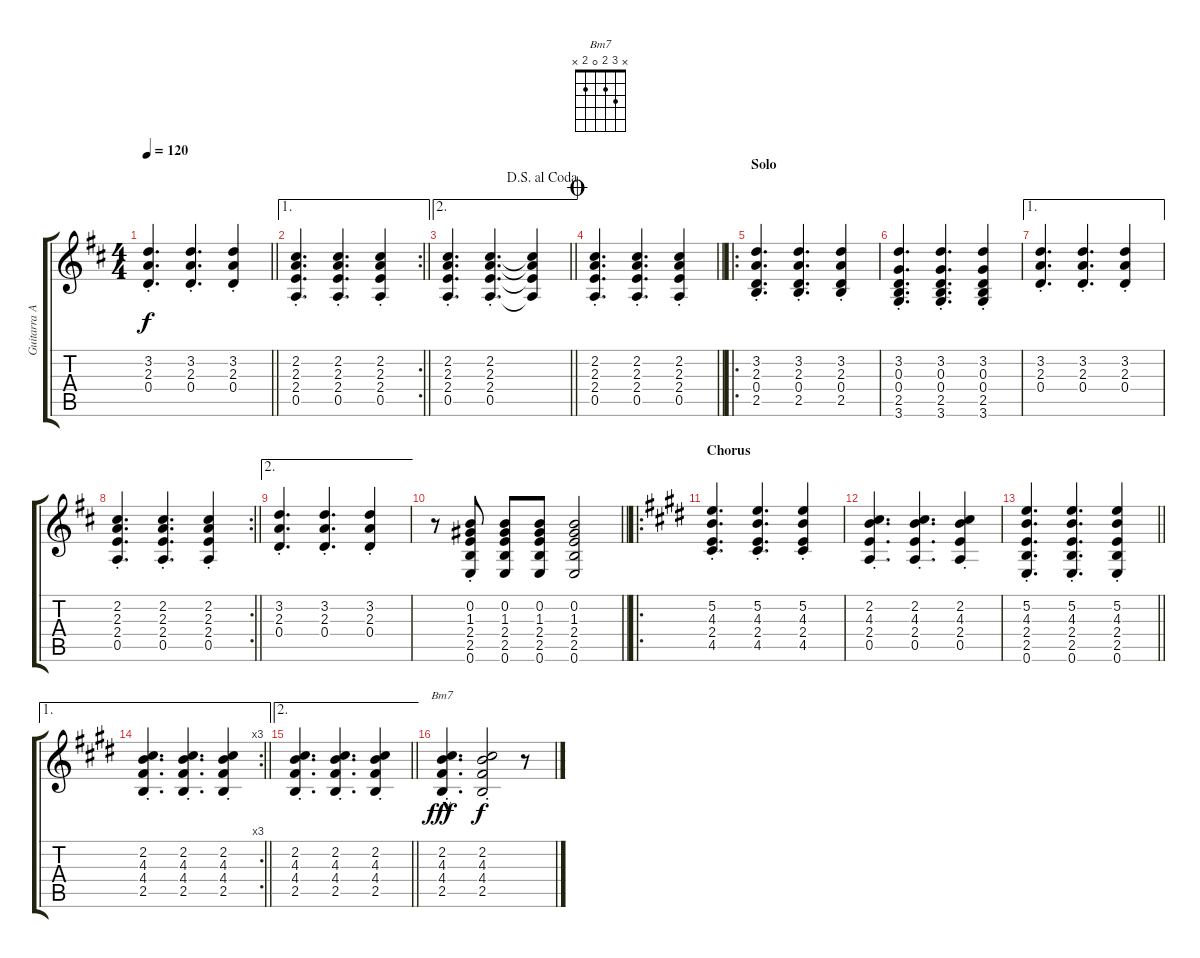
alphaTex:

\track ("Guitarra Acústica" "Guitarra A") {instrument acousticguitarsteel}
\staff {score tabs}
\tuning (E4 B3 G3 D3 A2 E2) {hide}
\chord ("Bm7" x 3 2 0 2 x)
\ts (4 4)
\tempo 120
\clef g2
\barLineRight lightlight
\ks bminor
(3.2{st} 2.3{st} 0.4{st}).4{d dy f} (3.2{st} 2.3{st} 0.4{st}).4{d} (3.2{st} 2.3{st} 0.4{st}).4 |
\ae 1
\rc 2
\barLineRight lightlight
(2.2{st} 2.3{st} 2.4{st} 0.5{st}).4{d} (2.2{st} 2.3{st} 2.4{st} 0.5{st}).4{d} (2.2{st} 2.3{st} 2.4{st} 0.5{st}).4 |
\ae 2
\jump dalsegnoalcoda
\barLineRight lightlight
(2.2{st} 2.3{st} 2.4{st} 0.5{st}).4{d} (2.2{st} 2.3{st} 2.4{st} 0.5{st}).4{d} (2.2{t} 2.3{t} 2.4{t} 0.5{t}).4 |
\jump coda
\barLineRight lightlight
(2.2{st} 2.3{st} 2.4{st} 0.5{st}).4{d} (2.2{st} 2.3{st} 2.4{st} 0.5{st}).4{d} (2.2{st} 2.3{st} 2.4{st} 0.5{st}).4 |
\ro
\section ("" "Solo")
(3.2{st} 2.3{st} 0.4{st} 2.5{st}).4{d} (3.2{st} 2.3{st} 0.4{st} 2.5{st}).4{d} (3.2{st} 2.3{st} 0.4{st} 2.5{st}).4 |
(3.2{st} 0.3{st} 0.4{st} 2.5{st} 3.6{st}).4{d} (3.2{st} 0.3{st} 0.4{st} 2.5{st} 3.6{st}).4{d} (3.2{st} 0.3{st} 0.4{st} 2.5{st} 3.6{st}).4 |
\ae 1
(3.2{st} 2.3{st} 0.4{st}).4{d} (3.2{st} 2.3{st} 0.4{st}).4{d} (3.2{st} 2.3{st} 0.4{st}).4 |
\rc 2
\barLineRight lightlight
(2.2{st} 2.3{st} 2.4{st} 0.5{st}).4{d} (2.2{st} 2.3{st} 2.4{st} 0.5{st}).4{d} (2.2{st} 2.3{st} 2.4{st} 0.5{st}).4 |
\ae 2
(3.2{st} 2.3{st} 0.4{st}).4{d} (3.2{st} 2.3{st} 0.4{st}).4{d} (3.2{st} 2.3{st} 0.4{st}).4 |
\barLineRight lightlight
r.8 (0.2{st} 1.3{st} 2.4{st} 2.5 0.6).8 (0.2 1.3 2.4 2.5 0.6).8 (0.2 1.3 2.4 2.5 0.6).8 (0.2 1.3 2.4 2.5 0.6).2 |
\ro
\section ("" "Chorus")
\ks c#minor
(5.2{st} 4.3{st} 2.4{st} 4.5{st}).4{d} (5.2{st} 4.3{st} 2.4{st} 4.5{st}).4{d} (5.2{st} 4.3{st} 2.4{st} 4.5{st}).4 |
(2.2{st} 4.3{st} 2.4{st} 0.5{st}).4{d} (2.2{st} 4.3{st} 2.4{st} 0.5{st}).4{d} (2.2{st} 4.3{st} 2.4{st} 0.5{st}).4 |
\barLineRight lightlight
(5.2{st} 4.3{st} 2.4{st} 2.5 0.6).4{d} (5.2{st} 4.3{st} 2.4{st} 2.5 0.6).4{d} (5.2{st} 4.3{st} 2.4{st} 2.5 0.6).4 |
\ae 1
\rc 3
\barLineRight lightlight
(2.2{st} 4.3{st} 4.4{st} 2.5{st}).4{d} (2.2{st} 4.3{st} 4.4{st} 2.5{st}).4{d} (2.2{st} 4.3{st} 4.4{st} 2.5{st}).4 |
\ae 2
\barLineRight lightlight
(2.2{st} 4.3{st} 4.4{st} 2.5{st}).4{d} (2.2{st} 4.3{st} 4.4{st} 2.5{st}).4{d} (2.2{st} 4.3{st} 4.4{st} 2.5{st}).4 |
(2.2{hac st} 4.3{hac st} 4.4{hac st} 2.5{hac st}).4{d ch "Bm7" dy fff} (2.2{st} 4.3{st} 4.4{st} 2.5{st}).2{dy f} r.8
